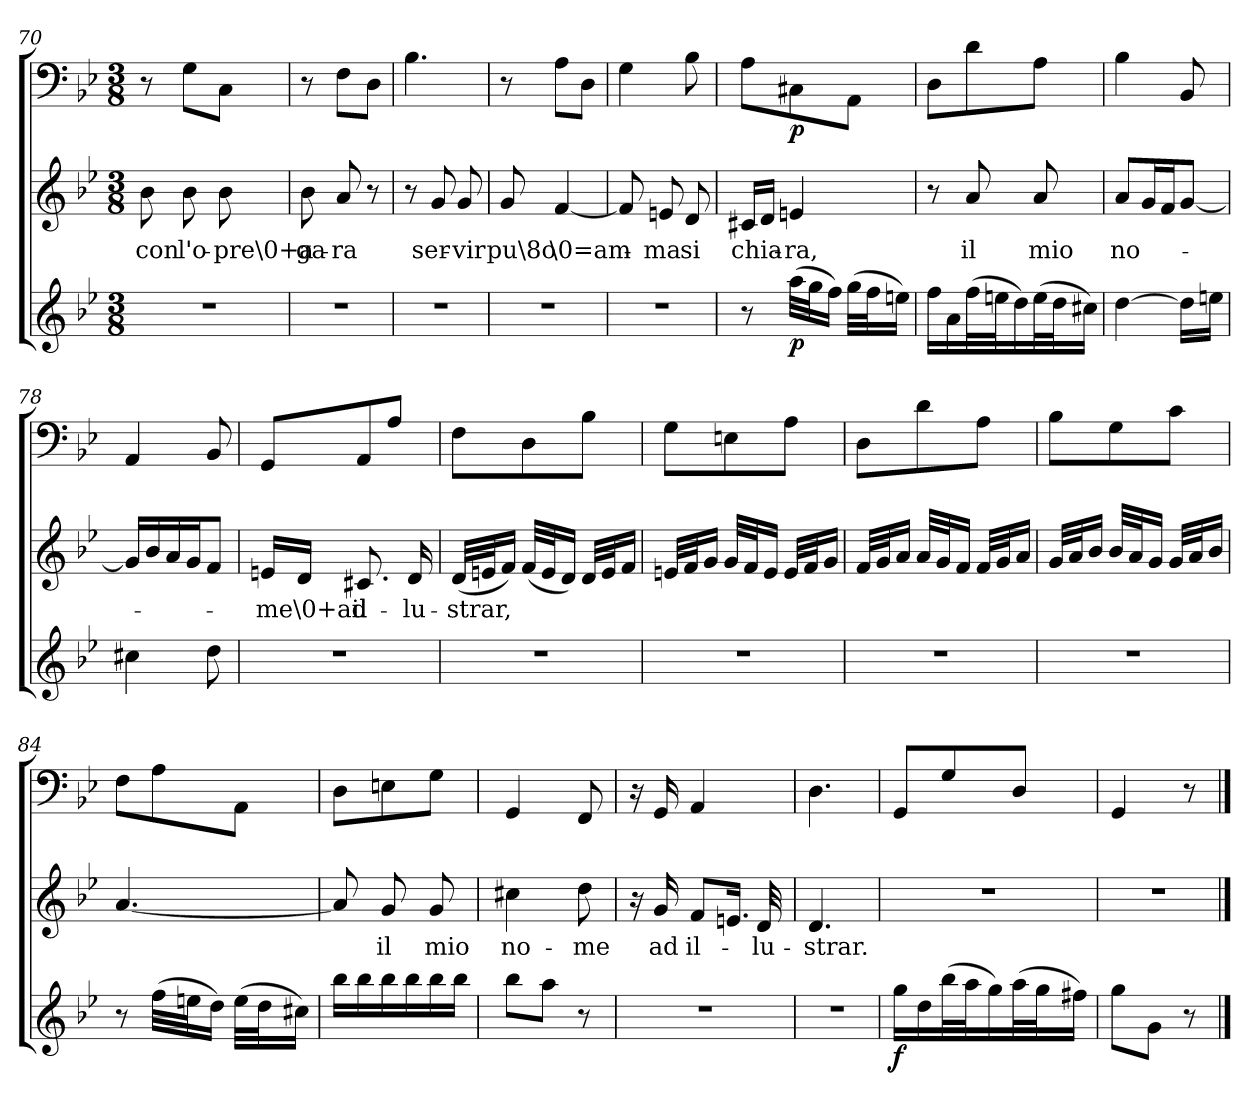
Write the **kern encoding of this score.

**kern	**dynam	**kern	**text	**kern	**dynam
*part3	*part3	*part2	*part2	*part1	*part1
*staff3	*staff3	*staff2	*staff2	*staff1	*staff1
*clefG2	*	*clefG2	*	*clefF4	*
*k[b-e-]	*	*k[b-e-]	*	*k[b-e-]	*
*g:	*	*g:	*	*g:	*
*M3/8	*	*M3/8	*	*M3/8	*
=70	=70	=70	=70	=70	=70
4.r	.	8b-\	con	8r	.
.	.	8b-\	l'o-	8G\L	.
.	.	8b-\	-pre\0+a	8C\J	.
=71	=71	=71	=71	=71	=71
4.r	.	8b-\	ga-	8r	.
.	.	8a/	-ra	8F\L	.
.	.	8r	.	8D\J	.
=72	=72	=72	=72	=72	=72
4.r	.	8r	.	4.B-\	.
.	.	8g/	ser-	.	.
.	.	8g/	-vir	.	.
=73	=73	=73	=73	=73	=73
4.r	.	8g/	pu\8o	8r	.
.	.	[4f/	\0=am-	8A\L	.
.	.	.	.	8D\J	.
=74	=74	=74	=74	=74	=74
4.r	.	8f/]	.	4G\	.
.	.	8en/	-ma	.	.
.	.	8d/	si	8B-\	.
=75	=75	=75	=75	=75	=75
8r	.	16c#X/LL	chia-	8A\L	.
.	.	16d/JJ	.	.	.
(32aa\LLL	p	4en/	-ra,	8C#X\	p
32gg\J	.	.	.	.	.
16ff\JJ)	.	.	.	.	.
(32gg\LLL	.	.	.	8AA\J	.
32ff\J	.	.	.	.	.
16een\JJ)	.	.	.	.	.
=76	=76	=76	=76	=76	=76
16ff\LL	.	8r	.	8D\L	.
16a\	.	.	.	.	.
(32ff\L	.	8a/	il	8d\	.
32een\J	.	.	.	.	.
16dd\)	.	.	.	.	.
(32ee\L	.	8a/	mio	8A\J	.
32dd\J	.	.	.	.	.
16cc#X\JJ)	.	.	.	.	.
=77	=77	=77	=77	=77	=77
[4dd\	.	8a/L	no-	4B-\	.
.	.	16g/L	.	.	.
.	.	16f/J	.	.	.
16dd\LL]	.	[8g/J	.	8BB-/	.
16een\JJ	.	.	.	.	.
=78	=78	=78	=78	=78	=78
4cc#X\	.	16g/LL]	.	4AA/	.
.	.	16b-/	.	.	.
.	.	16a/	.	.	.
.	.	16g/J	.	.	.
8dd\	.	8f/J	.	8BB-/	.
=79	=79	=79	=79	=79	=79
4.r	.	16en/LL	-me\0+ad	8GG/L	.
.	.	16d/JJ	.	.	.
.	.	8.c#X/	il-	8AA/	.
.	.	.	.	8A/J	.
.	.	16d/	-lu-	.	.
=80	=80	=80	=80	=80	=80
4.r	.	(32d/LLL	-strar,	8F\L	.
.	.	32en/J	.	.	.
.	.	16f/JJ)	.	.	.
.	.	(32f/LLL	.	8D\	.
.	.	32e/J	.	.	.
.	.	16d/JJ)	.	.	.
.	.	32d/LLL	.	8B-\J	.
.	.	32e/J	.	.	.
.	.	16f/JJ	.	.	.
=81	=81	=81	=81	=81	=81
4.r	.	32en/LLL	.	8G\L	.
.	.	32f/J	.	.	.
.	.	16g/JJ	.	.	.
.	.	32g/LLL	.	8En\	.
.	.	32f/J	.	.	.
.	.	16e/JJ	.	.	.
.	.	32e/LLL	.	8A\J	.
.	.	32f/J	.	.	.
.	.	16g/JJ	.	.	.
=82	=82	=82	=82	=82	=82
4.r	.	32f/LLL	.	8D\L	.
.	.	32g/J	.	.	.
.	.	16a/JJ	.	.	.
.	.	32a/LLL	.	8d\	.
.	.	32g/J	.	.	.
.	.	16f/JJ	.	.	.
.	.	32f/LLL	.	8A\J	.
.	.	32g/J	.	.	.
.	.	16a/JJ	.	.	.
=83	=83	=83	=83	=83	=83
4.r	.	32g/LLL	.	8B-\L	.
.	.	32a/J	.	.	.
.	.	16b-/JJ	.	.	.
.	.	32b-/LLL	.	8G\	.
.	.	32a/J	.	.	.
.	.	16g/JJ	.	.	.
.	.	32g/LLL	.	8c\J	.
.	.	32a/J	.	.	.
.	.	16b-/JJ	.	.	.
=84	=84	=84	=84	=84	=84
8r	.	[4.a/	.	8F\L	.
(32ff\LLL	.	.	.	8A\	.
32een\J	.	.	.	.	.
16dd\JJ)	.	.	.	.	.
(32ee\LLL	.	.	.	8AA\J	.
32dd\J	.	.	.	.	.
16cc#X\JJ)	.	.	.	.	.
=85	=85	=85	=85	=85	=85
16bb-\LL	.	8a/]	.	8D\L	.
16bb-\	.	.	.	.	.
16bb-\	.	8g/	il	8En\	.
16bb-\	.	.	.	.	.
16bb-\	.	8g/	mio	8G\J	.
16bb-\JJ	.	.	.	.	.
=86	=86	=86	=86	=86	=86
8bb-\L	.	4cc#X\	no-	4GG/	.
8aa\J	.	.	.	.	.
8r	.	8dd\	-me	8FF/	.
=87	=87	=87	=87	=87	=87
4.r	.	16r	.	16r	.
.	.	16g/	ad	16GG/	.
.	.	8f/L	il-	4AA/	.
.	.	16.en/Jk	.	.	.
.	.	32d/	-lu-	.	.
=88	=88	=88	=88	=88	=88
4.r	.	4.d/	-strar.	4.D\	.
=89	=89	=89	=89	=89	=89
16gg\LL	f	4.r	.	8GG/L	.
16dd\	.	.	.	.	.
(32bb-\L	.	.	.	8G/	.
32aa\J	.	.	.	.	.
16gg\)	.	.	.	.	.
(32aa\L	.	.	.	8D/J	.
32gg\J	.	.	.	.	.
16ff#X\JJ)	.	.	.	.	.
=90	=90	=90	=90	=90	=90
8gg\L	.	4.r	.	4GG/	.
8g\J	.	.	.	.	.
8r	.	.	.	8r	.
==	==	==	==	==	==
*-	*-	*-	*-	*-	*-
